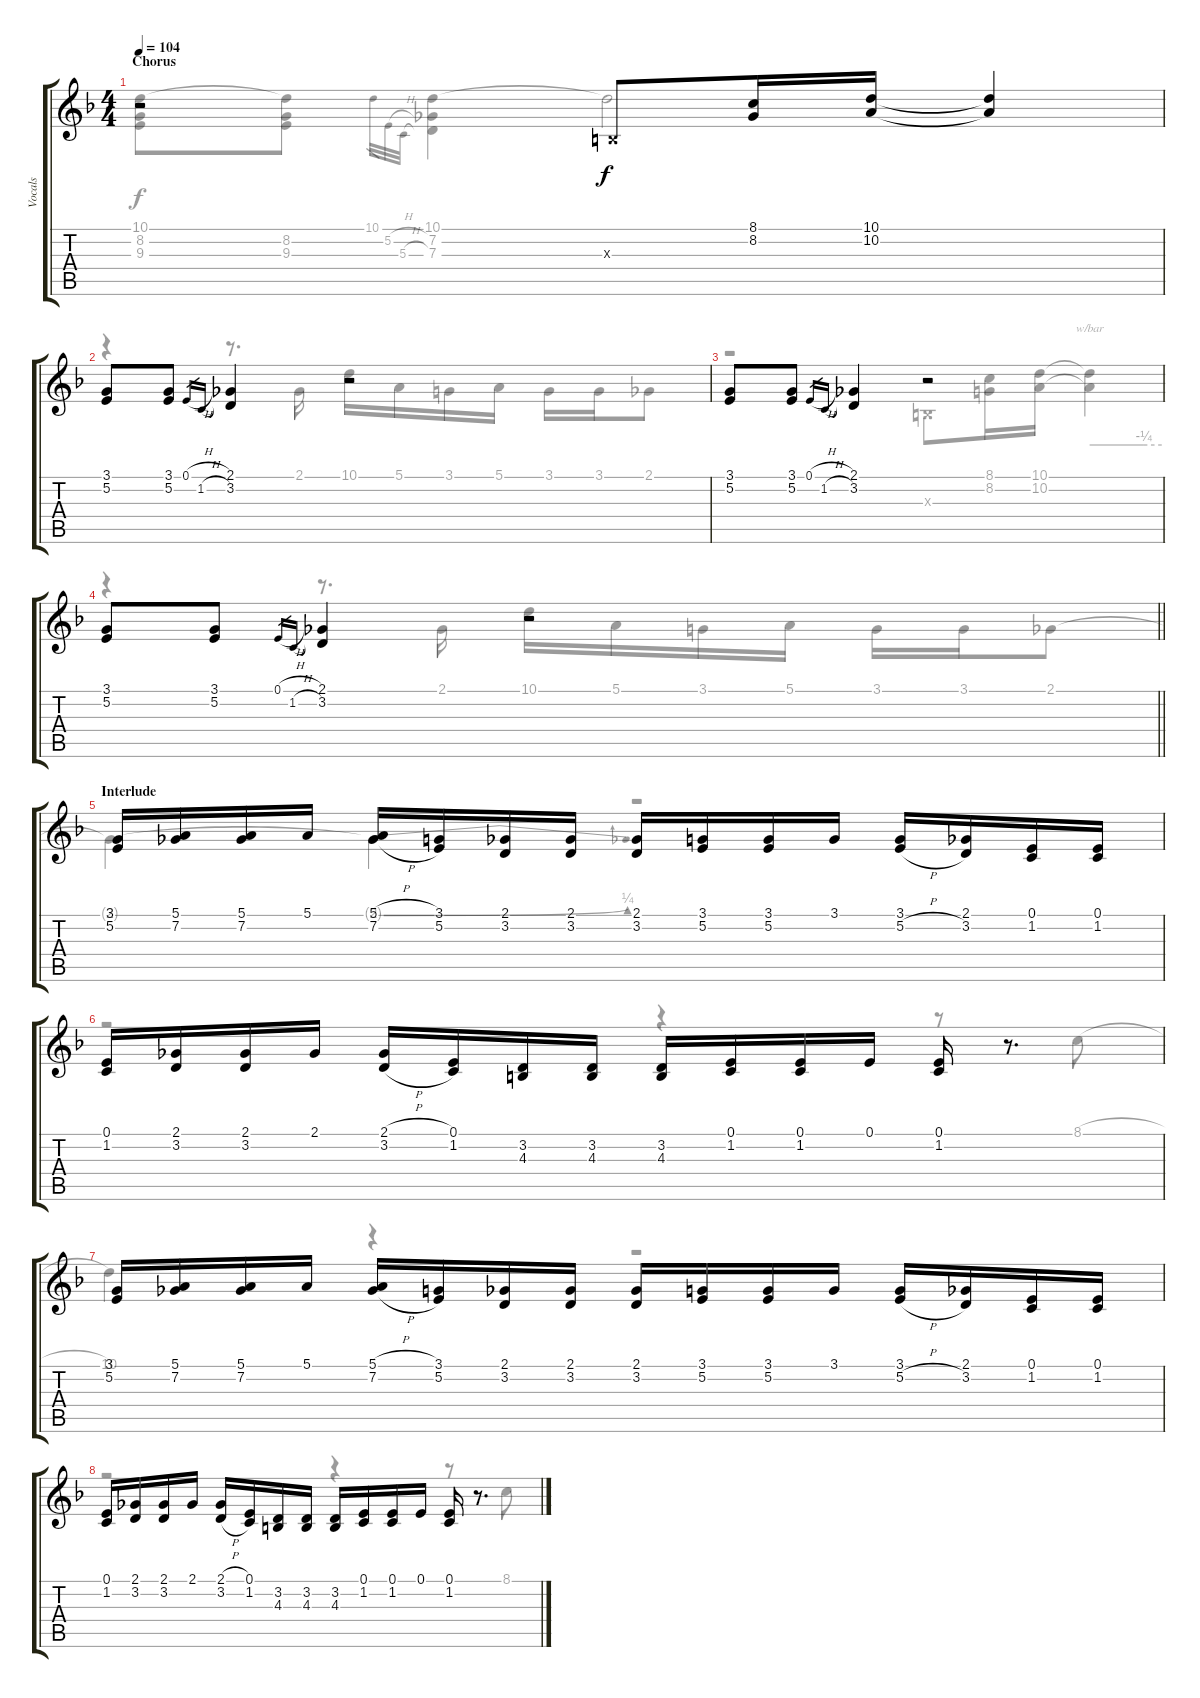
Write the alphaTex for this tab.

\track ("Vocals" "Vocals") {instrument trumpet}
\staff {score tabs}
\tuning (E4 B3 G3 D3 A2 E2) {hide}
\voice
\ts (4 4)
\section ("" "Chorus")
\tempo 104
\clef g2
\ks f
r.2{dy f} 4.3{x}.8 (8.1 8.2).16 (10.1 10.2).16 (10.1{t} 10.2{t}).4 |
(3.1 5.2).8 (3.1 5.2).8 0.1{h}.16{gr} 1.2{h}.16{gr} (2.1 3.2).4 r.2 |
(3.1 5.2).8 (3.1 5.2).8 0.1{h}.16{gr} 1.2{h}.16{gr} (2.1 3.2).4 r.2 |
\barLineRight lightlight
(3.1 5.2).8 (3.1 5.2).8 0.1{h}.16{gr} 1.2{h}.16{gr} (2.1 3.2).4 r.2 |
\section ("" "Interlude")
(3.1 5.2).16 (5.1 7.2).16 (5.1 7.2).16 5.1.16 (5.1{h} 7.2{h}).16 (3.1 5.2).16 (2.1 3.2).16 (2.1 3.2).16 (2.1 3.2).16 (3.1 5.2).16 (3.1 5.2).16 3.1.16 (3.1 5.2{h}).16 (2.1 3.2).16 (0.1 1.2).16 (0.1 1.2).16 |
(0.1 1.2).16 (2.1 3.2).16 (2.1 3.2).16 2.1.16 (2.1{h} 3.2{h}).16 (0.1 1.2).16 (3.2 4.3).16 (3.2 4.3).16 (3.2 4.3).16 (0.1 1.2).16 (0.1 1.2).16 0.1.16 (0.1 1.2).16 r.8{d} |
(3.1 5.2).16 (5.1 7.2).16 (5.1 7.2).16 5.1.16 (5.1{h} 7.2{h}).16 (3.1 5.2).16 (2.1 3.2).16 (2.1 3.2).16 (2.1 3.2).16 (3.1 5.2).16 (3.1 5.2).16 3.1.16 (3.1 5.2{h}).16 (2.1 3.2).16 (0.1 1.2).16 (0.1 1.2).16 |
(0.1 1.2).16 (2.1 3.2).16 (2.1 3.2).16 2.1.16 (2.1{h} 3.2{h}).16 (0.1 1.2).16 (3.2 4.3).16 (3.2 4.3).16 (3.2 4.3).16 (0.1 1.2).16 (0.1 1.2).16 0.1.16 (0.1 1.2).16 r.8{d}
\voice
\clef g2
\ottava regular
\simile none
\ks f
(10.1 8.2 9.3).8{dy f} (10.1{t} 8.2 9.3).8 10.1.32{gr} 5.2{h}.32{gr} 5.3{h}.32{gr} (10.1 7.2 7.3).4 10.1{t}.2 |
r.4 r.8{d} 2.1.16 10.1.16 5.1.16 3.1.16 5.1.16 3.1.16 3.1.16 2.1.8 |
r.2 4.3{x}.8 (8.1 8.2).16 (10.1 10.2).16 (10.1{t} 10.2{t}).4{tbe (custom default 0 0 45 -1 60 -1)} |
\barLineRight lightlight
r.4 r.8{d} 2.1.16 10.1.16 5.1.16 3.1.16 5.1.16 3.1.16 3.1.16 2.1.8 |
2.1{t}.4 2.1{be (bend 0 0 60 1) t}.4 r.2 |
r.2 r.4 r.8 8.1{h}.8 |
10.1.4 r.4 r.2 |
r.2 r.4 r.8 8.1{h}.8
